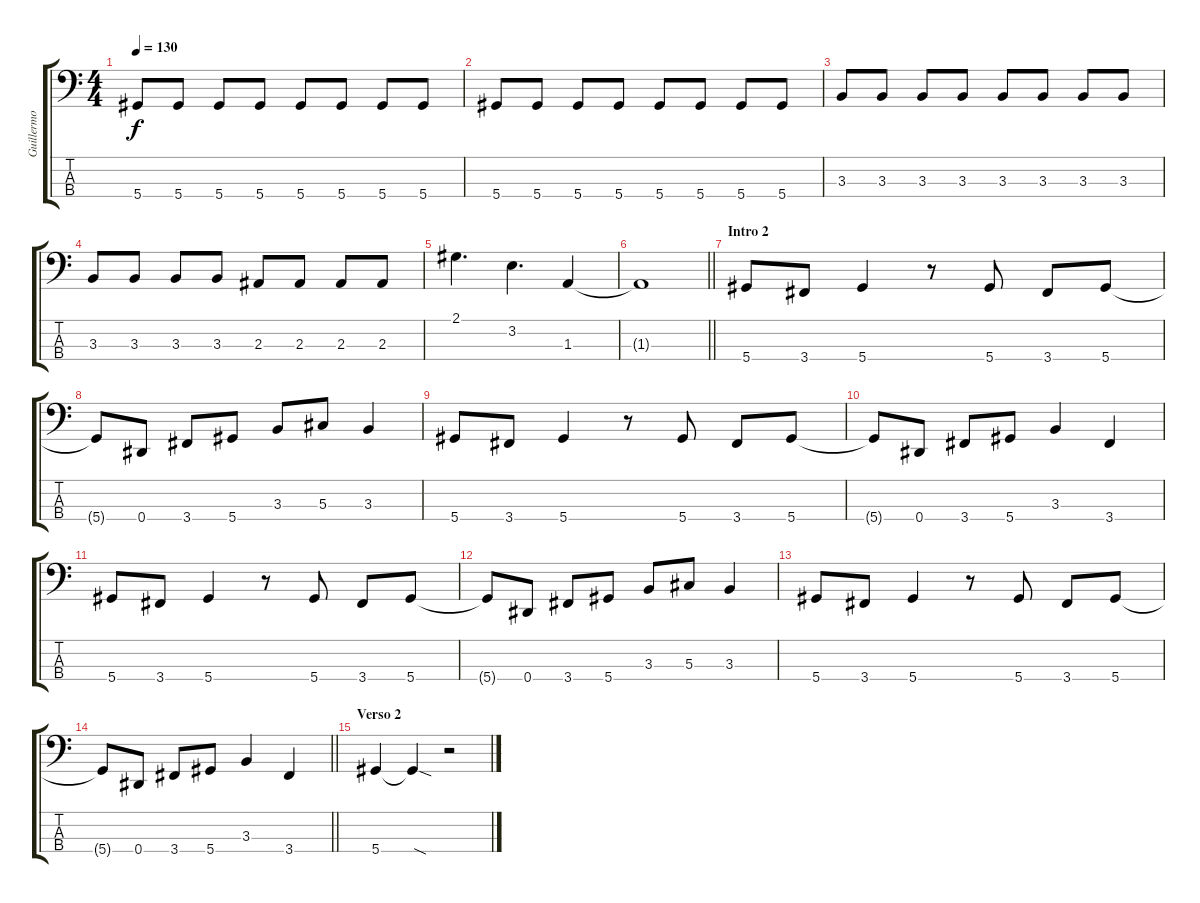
\track ("Guillermo Sanchez" "Guillermo ") {instrument electricbassfinger}
\staff {score tabs}
\tuning (Gb2 Db2 Ab1 Eb1) {hide}
\ts (4 4)
\tempo 130
\clef f4
\ks c
5.4.8{dy f} 5.4.8 5.4.8 5.4.8 5.4.8 5.4.8 5.4.8 5.4.8 |
5.4.8 5.4.8 5.4.8 5.4.8 5.4.8 5.4.8 5.4.8 5.4.8 |
3.3.8 3.3.8 3.3.8 3.3.8 3.3.8 3.3.8 3.3.8 3.3.8 |
3.3.8 3.3.8 3.3.8 3.3.8 2.3.8 2.3.8 2.3.8 2.3.8 |
2.1.4{d} 3.2.4{d} 1.3.4 |
\barLineRight lightlight
1.3{t}.1 |
\section ("" "Intro 2")
5.4.8 3.4.8 5.4.4 r.8 5.4.8 3.4.8 5.4.8 |
5.4{t}.8 0.4.8 3.4.8 5.4.8 3.3.8 5.3.8 3.3.4 |
5.4.8 3.4.8 5.4.4 r.8 5.4.8 3.4.8 5.4.8 |
5.4{t}.8 0.4.8 3.4.8 5.4.8 3.3.4 3.4.4 |
5.4.8 3.4.8 5.4.4 r.8 5.4.8 3.4.8 5.4.8 |
5.4{t}.8 0.4.8 3.4.8 5.4.8 3.3.8 5.3.8 3.3.4 |
5.4.8 3.4.8 5.4.4 r.8 5.4.8 3.4.8 5.4.8 |
\barLineRight lightlight
5.4{t}.8 0.4.8 3.4.8 5.4.8 3.3.4 3.4.4 |
\section ("" "Verso 2")
5.4.4 5.4{sod t}.4 r.2
